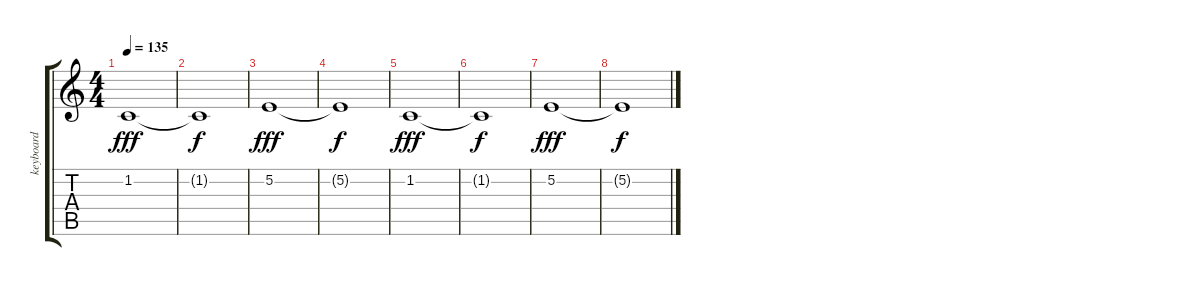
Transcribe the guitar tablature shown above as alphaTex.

\track ("keyboard" "keyboard") {instrument tremolostrings}
\staff {score tabs}
\tuning (E4 B3 G3 D3 A2 E2) {hide}
\ts (4 4)
\tempo 135
\clef g2
\ks c
1.2.1{dy fff} |
1.2{t}.1{dy f} |
5.2.1{dy fff} |
5.2{t}.1{dy f} |
1.2.1{dy fff} |
1.2{t}.1{dy f} |
5.2.1{dy fff} |
5.2{t}.1{dy f}
